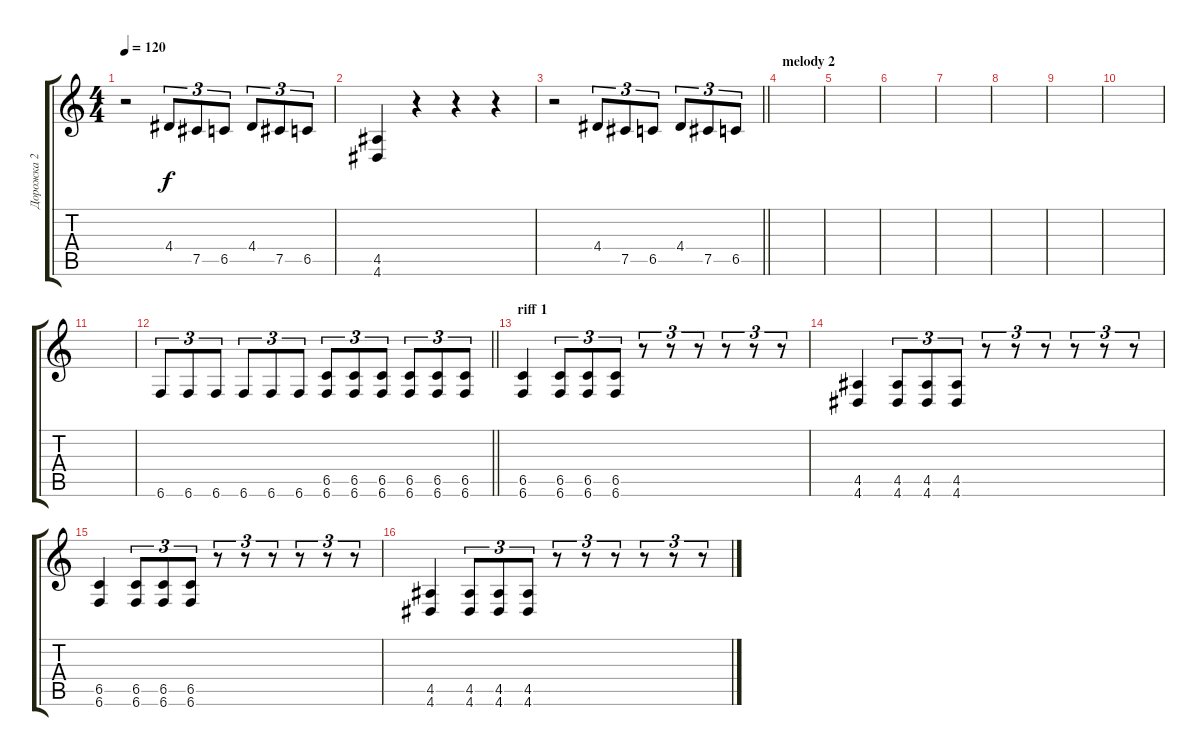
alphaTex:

\track ("Дорожка 2" "Дорожка 2") {instrument distortionguitar}
\staff {score tabs}
\tuning (Db4 Ab3 E3 B2 Gb2 B1) {hide}
\ts (4 4)
\tempo 120
\clef g2
\ks c
r.2{dy f} 4.4.8{tu (3 2)} 7.5.8{tu (3 2)} 6.5.8{tu (3 2)} 4.4.8{tu (3 2)} 7.5.8{tu (3 2)} 6.5.8{tu (3 2)} |
(4.5 4.6).4 r.4 r.4 r.4 |
\barLineRight lightlight
r.2 4.4.8{tu (3 2)} 7.5.8{tu (3 2)} 6.5.8{tu (3 2)} 4.4.8{tu (3 2)} 7.5.8{tu (3 2)} 6.5.8{tu (3 2)} |
\section ("" "melody 2")
|
|
|
|
|
|
|
|
\barLineRight lightlight
6.6.8{tu (3 2)} 6.6.8{tu (3 2)} 6.6.8{tu (3 2)} 6.6.8{tu (3 2)} 6.6.8{tu (3 2)} 6.6.8{tu (3 2)} (6.5 6.6).8{tu (3 2)} (6.5 6.6).8{tu (3 2)} (6.5 6.6).8{tu (3 2)} (6.5 6.6).8{tu (3 2)} (6.5 6.6).8{tu (3 2)} (6.5 6.6).8{tu (3 2)} |
\section ("" "riff 1")
(6.5 6.6).4 (6.5 6.6).8{tu (3 2)} (6.5 6.6).8{tu (3 2)} (6.5 6.6).8{tu (3 2)} r.8{tu (3 2)} r.8{tu (3 2)} r.8{tu (3 2)} r.8{tu (3 2)} r.8{tu (3 2)} r.8{tu (3 2)} |
(4.5 4.6).4 (4.5 4.6).8{tu (3 2)} (4.5 4.6).8{tu (3 2)} (4.5 4.6).8{tu (3 2)} r.8{tu (3 2)} r.8{tu (3 2)} r.8{tu (3 2)} r.8{tu (3 2)} r.8{tu (3 2)} r.8{tu (3 2)} |
(6.5 6.6).4 (6.5 6.6).8{tu (3 2)} (6.5 6.6).8{tu (3 2)} (6.5 6.6).8{tu (3 2)} r.8{tu (3 2)} r.8{tu (3 2)} r.8{tu (3 2)} r.8{tu (3 2)} r.8{tu (3 2)} r.8{tu (3 2)} |
(4.5 4.6).4 (4.5 4.6).8{tu (3 2)} (4.5 4.6).8{tu (3 2)} (4.5 4.6).8{tu (3 2)} r.8{tu (3 2)} r.8{tu (3 2)} r.8{tu (3 2)} r.8{tu (3 2)} r.8{tu (3 2)} r.8{tu (3 2)}
